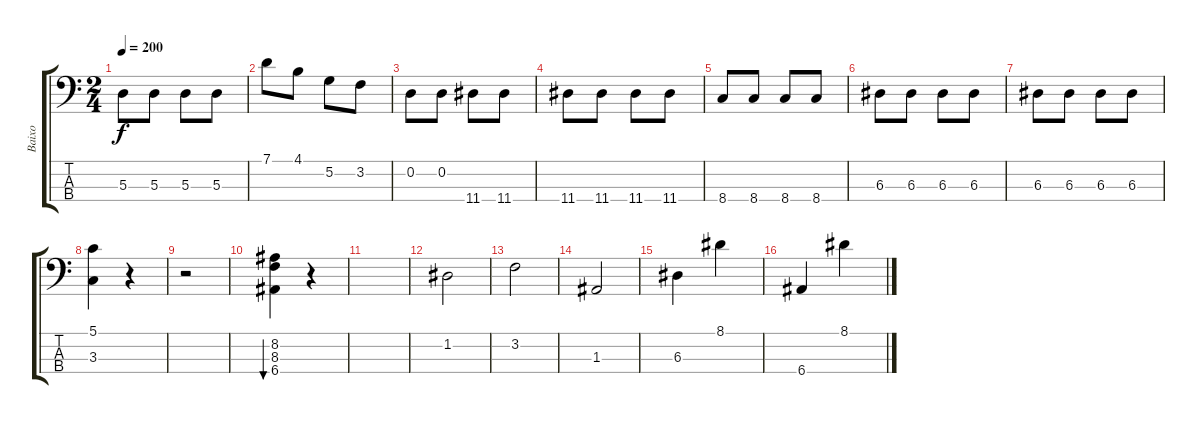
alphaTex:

\track ("Baixo" "Baixo") {instrument electricbassfinger}
\staff {score tabs}
\tuning (G2 D2 A1 E1) {hide}
\ts (2 4)
\tempo 200
\clef f4
\ks c
5.3.8{dy f} 5.3.8 5.3.8 5.3.8 |
7.1.8 4.1.8 5.2.8 3.2.8 |
0.2.8 0.2.8 11.4.8 11.4.8 |
11.4.8 11.4.8 11.4.8 11.4.8 |
8.4.8 8.4.8 8.4.8 8.4.8 |
6.3.8 6.3.8 6.3.8 6.3.8 |
6.3.8 6.3.8 6.3.8 6.3.8 |
(5.1 3.3).4 r.4 |
r.2 |
(8.2 8.3 6.4).4{bu 60} r.4 |
|
1.2.2 |
3.2.2 |
1.3.2 |
6.3.4 8.1.4 |
6.4.4 8.1.4
